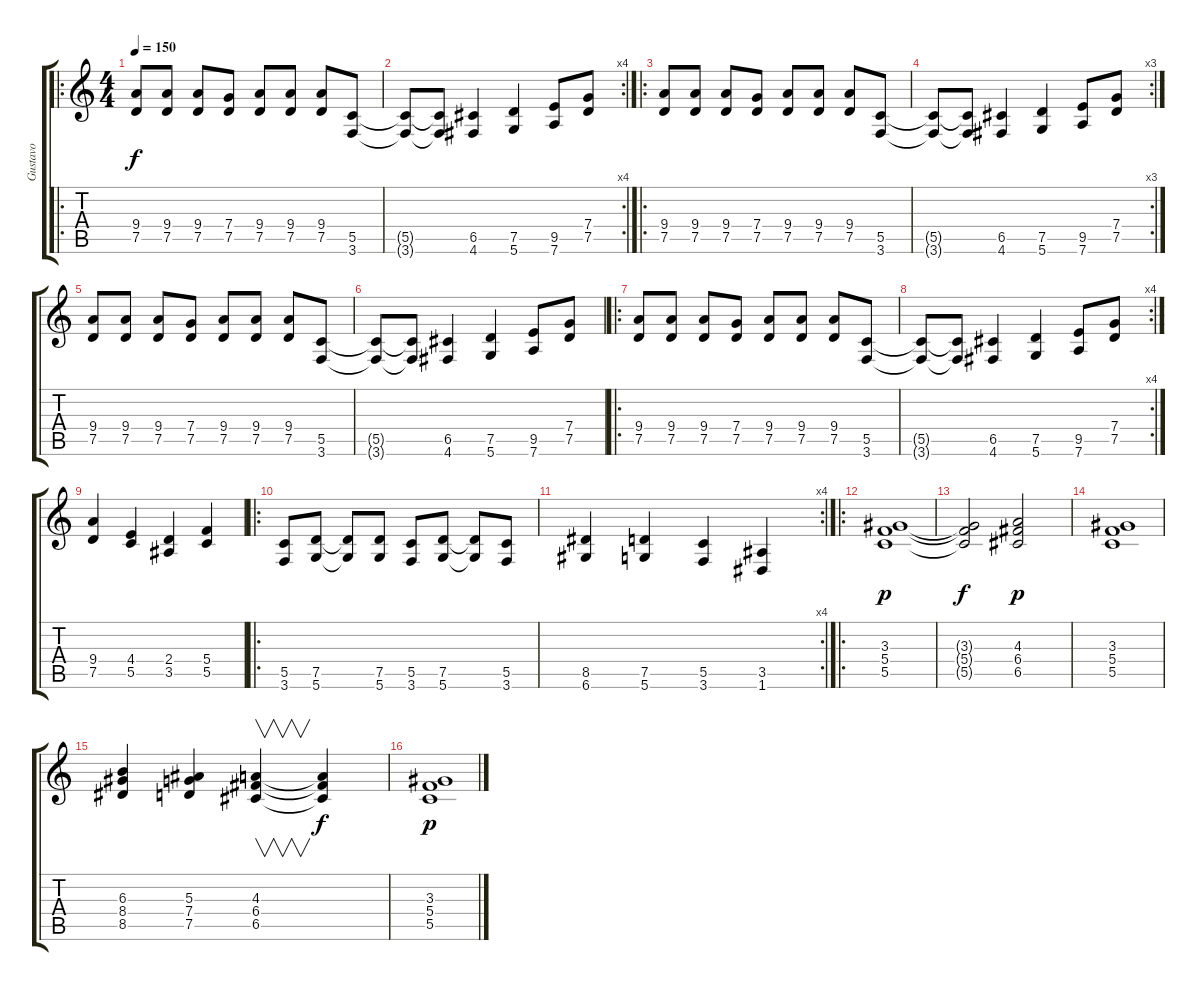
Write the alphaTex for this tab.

\track ("Gustavo" "Gustavo") {instrument distortionguitar}
\staff {score tabs}
\tuning (D4 A3 F3 C3 G2 D2) {hide}
\ro
\ts (4 4)
\tempo 150
\clef g2
\ks c
(9.4 7.5).8{dy f instrument distortionguitar} (9.4 7.5).8 (9.4 7.5).8 (7.4 7.5).8 (9.4 7.5).8 (9.4 7.5).8 (9.4 7.5).8 (5.5 3.6).8 |
\rc 4
(5.5{t} 3.6{t}).8 (5.5{t} 3.6{t}).8 (6.5 4.6).4 (7.5 5.6).4 (9.5 7.6).8 (7.4 7.5).8 |
\ro
(9.4 7.5).8 (9.4 7.5).8 (9.4 7.5).8 (7.4 7.5).8 (9.4 7.5).8 (9.4 7.5).8 (9.4 7.5).8 (5.5 3.6).8 |
\rc 3
(5.5{t} 3.6{t}).8 (5.5{t} 3.6{t}).8 (6.5 4.6).4 (7.5 5.6).4 (9.5 7.6).8 (7.4 7.5).8 |
(9.4 7.5).8 (9.4 7.5).8 (9.4 7.5).8 (7.4 7.5).8 (9.4 7.5).8 (9.4 7.5).8 (9.4 7.5).8 (5.5 3.6).8 |
(5.5{t} 3.6{t}).8 (5.5{t} 3.6{t}).8 (6.5 4.6).4 (7.5 5.6).4 (9.5 7.6).8 (7.4 7.5).8 |
\ro
(9.4 7.5).8 (9.4 7.5).8 (9.4 7.5).8 (7.4 7.5).8 (9.4 7.5).8 (9.4 7.5).8 (9.4 7.5).8 (5.5 3.6).8 |
\rc 4
(5.5{t} 3.6{t}).8 (5.5{t} 3.6{t}).8 (6.5 4.6).4 (7.5 5.6).4 (9.5 7.6).8 (7.4 7.5).8 |
(9.4 7.5).4 (4.4 5.5).4 (2.4 3.5).4 (5.4 5.5).4 |
\ro
(5.5 3.6).8 (7.5 5.6).8 (7.5{t} 5.6{t}).8 (7.5 5.6).8 (5.5 3.6).8 (7.5 5.6).8 (7.5{t} 5.6{t}).8 (5.5 3.6).8 |
\rc 4
(8.5 6.6).4 (7.5 5.6).4 (5.5 3.6).4 (3.5 1.6).4 |
\ro
(3.3 5.4 5.5).1{dy p} |
(3.3{t} 5.4{t} 5.5{t}).2{dy f} (4.3 6.4 6.5).2{dy p} |
(3.3 5.4 5.5).1 |
(6.3 8.4 8.5).4 (5.3 7.4 7.5).4 (4.3 6.4 6.5).4{v} (4.3{t} 6.4{t} 6.5{t}).4{dy f} |
(3.3 5.4 5.5).1{dy p}
